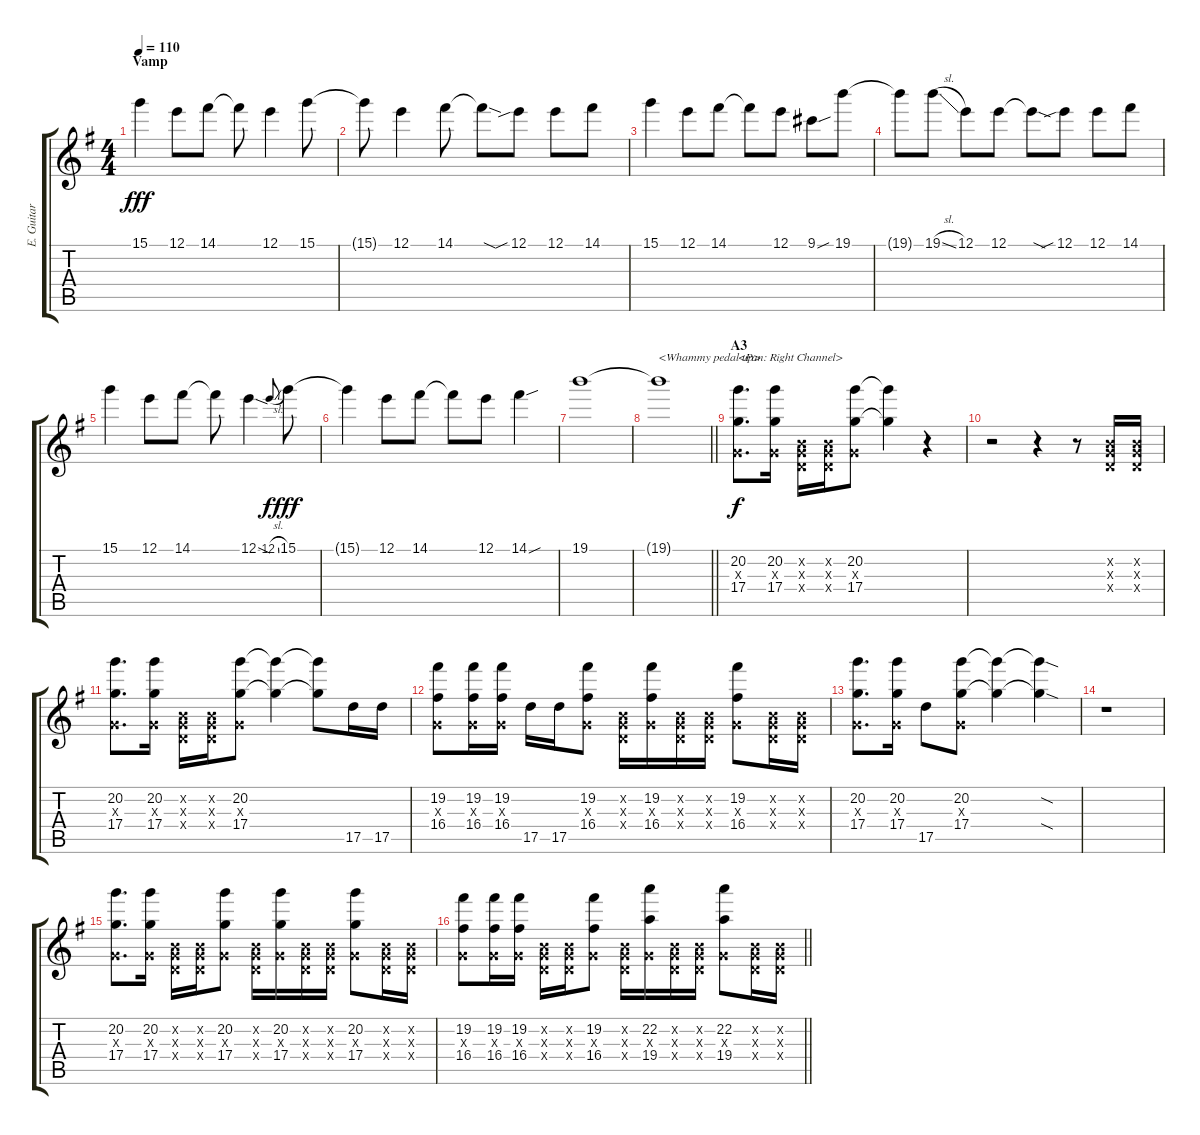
\track ("E. Guitar II" "E. Guitar ") {instrument overdrivenguitar}
\staff {score tabs}
\tuning (E4 B3 G3 D3 A2 E2) {hide}
\ts (4 4)
\section ("" "Vamp")
\tempo 110
\clef g2
\ks g
15.1.4{dy fff} 12.1.8 14.1.8 14.1{t}.8 12.1.4 15.1.8 |
15.1{t}.8 12.1.4 14.1.8 14.1{sod t}.8 12.1{sib}.8 12.1.8 14.1.8 |
15.1.4 12.1.8 14.1.8 14.1{t}.8 12.1.8 9.1{sou}.8 19.1.8 |
19.1{t}.8 19.1{sl}.8 12.1.8 12.1.8 12.1{sod t}.8 12.1{sib}.8 12.1.8 14.1.8 |
15.1.4 12.1.8 14.1.8 14.1{t}.8 12.1{sod}.4 12.1{sl}.8{gr onbeat dy f} 15.1.8{dy fff} |
15.1{t}.4 12.1.8 14.1.8 14.1{t}.8 12.1.8 14.1{sou}.4 |
19.1.1 |
\barLineRight lightlight
19.1{t}.1{txt "<Whammy pedal up>"} |
\section ("" "A3")
(20.2 0.3{x} 17.4).8{d txt "<Pan: Right Channel>" dy f balance 13} (20.2 0.3{x} 17.4).16 (0.2{x} 0.3{x} 0.4{x}).16 (0.2{x} 0.3{x} 0.4{x}).16 (20.2 0.3{x} 17.4).8 (20.2{t} 17.4{t}).4 r.4 |
r.2 r.4 r.8 (0.2{x} 0.3{x} 0.4{x}).16 (0.2{x} 0.3{x} 0.4{x}).16 |
(20.2 0.3{x} 17.4).8{d} (20.2 0.3{x} 17.4).16 (0.2{x} 0.3{x} 0.4{x}).16 (0.2{x} 0.3{x} 0.4{x}).16 (20.2 0.3{x} 17.4).8 (20.2{t} 17.4{t}).4 (20.2{t} 17.4{t}).8 17.5.16 17.5.16 |
(19.2 0.3{x} 16.4).8 (19.2 0.3{x} 16.4).16 (19.2 0.3{x} 16.4).16 17.5.16 17.5.16 (19.2 0.3{x} 16.4).8 (0.2{x} 0.3{x} 0.4{x}).16 (19.2 0.3{x} 16.4).16 (0.2{x} 0.3{x} 0.4{x}).16 (0.2{x} 0.3{x} 0.4{x}).16 (19.2 0.3{x} 16.4).8 (0.2{x} 0.3{x} 0.4{x}).16 (0.2{x} 0.3{x} 0.4{x}).16 |
(20.2 0.3{x} 17.4).8{d} (20.2 0.3{x} 17.4).16 17.5.8 (20.2 0.3{x} 17.4).8 (20.2{t} 17.4{t}).4 (20.2{sod t} 17.4{sod t}).4 |
r.1 |
(20.2 0.3{x} 17.4).8{d} (20.2 0.3{x} 17.4).16 (0.2{x} 0.3{x} 0.4{x}).16 (0.2{x} 0.3{x} 0.4{x}).16 (20.2 0.3{x} 17.4).8 (0.2{x} 0.3{x} 0.4{x}).16 (20.2 0.3{x} 17.4).16 (0.2{x} 0.3{x} 0.4{x}).16 (0.2{x} 0.3{x} 0.4{x}).16 (20.2 0.3{x} 17.4).8 (0.2{x} 0.3{x} 0.4{x}).16 (0.2{x} 0.3{x} 0.4{x}).16 |
\barLineRight lightlight
(19.2 0.3{x} 16.4).8 (19.2 0.3{x} 16.4).16 (19.2 0.3{x} 16.4).16 (0.2{x} 0.3{x} 0.4{x}).16 (0.2{x} 0.3{x} 0.4{x}).16 (19.2 0.3{x} 16.4).8 (0.2{x} 0.3{x} 0.4{x}).16 (22.2 0.3{x} 19.4).16 (0.2{x} 0.3{x} 0.4{x}).16 (0.2{x} 0.3{x} 0.4{x}).16 (22.2 0.3{x} 19.4).8 (0.2{x} 0.3{x} 0.4{x}).16 (0.2{x} 0.3{x} 0.4{x}).16
